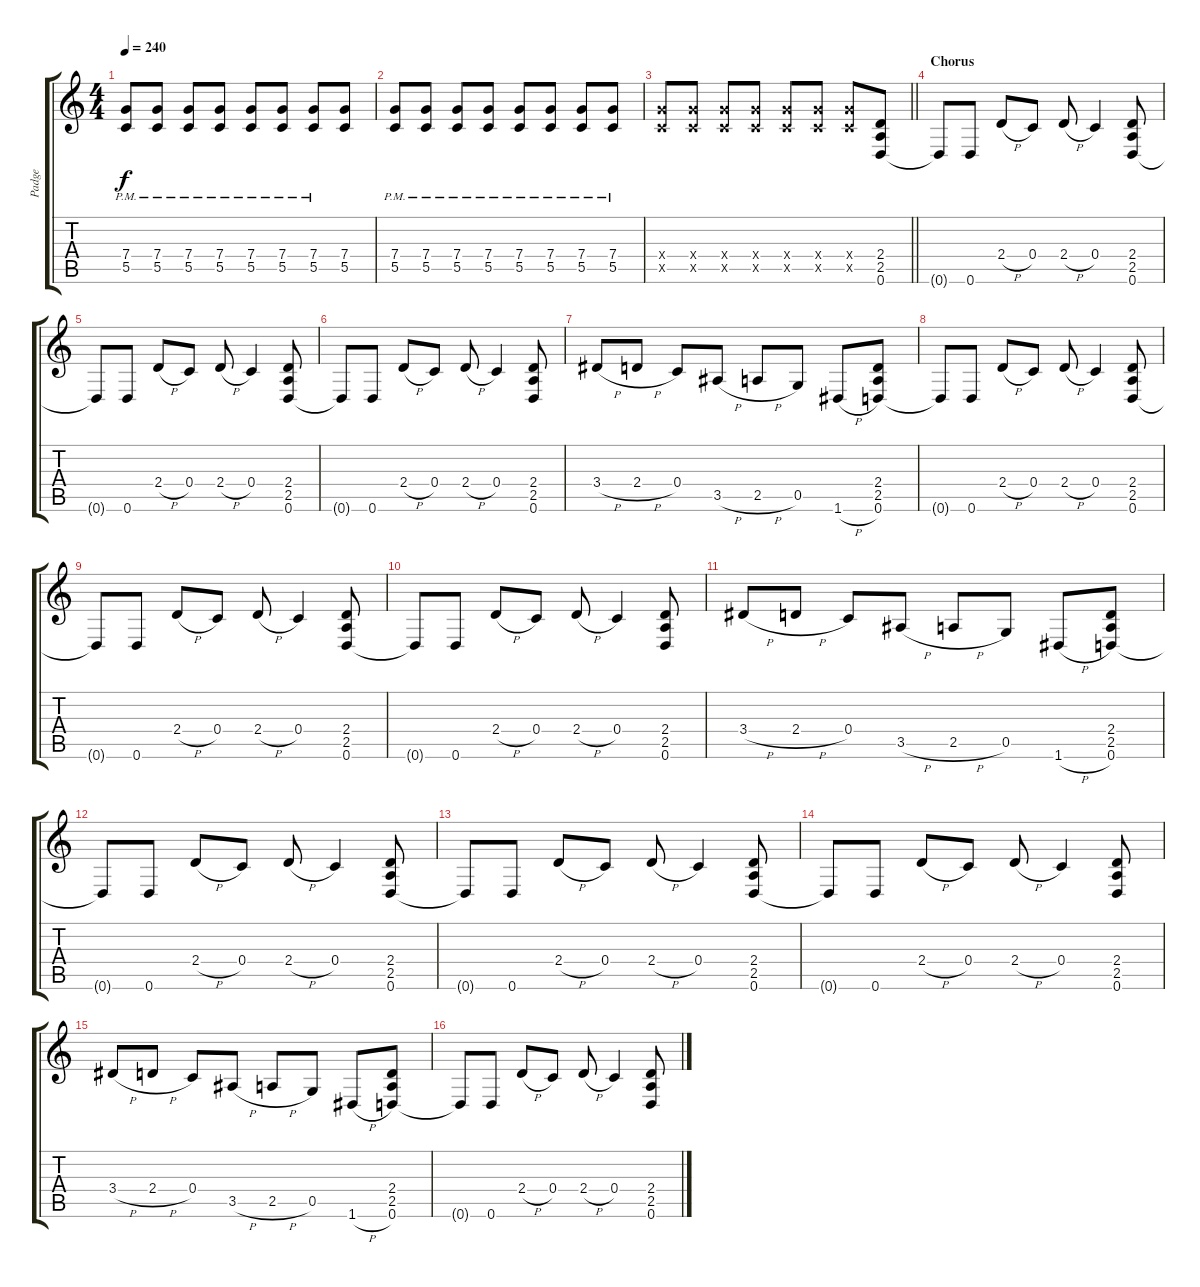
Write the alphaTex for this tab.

\track ("Padge" "Padge") {instrument distortionguitar}
\staff {score tabs}
\tuning (D4 A3 F3 C3 G2 D2) {hide}
\ts (4 4)
\tempo 240
\clef g2
\ks c
(7.4{pm} 5.5{pm}).8{dy f} (7.4{pm} 5.5{pm}).8 (7.4{pm} 5.5{pm}).8 (7.4{pm} 5.5{pm}).8 (7.4{pm} 5.5{pm}).8 (7.4{pm} 5.5{pm}).8 (7.4{pm} 5.5{pm}).8 (7.4 5.5).8 |
(7.4{pm} 5.5{pm}).8 (7.4{pm} 5.5{pm}).8 (7.4{pm} 5.5{pm}).8 (7.4{pm} 5.5{pm}).8 (7.4{pm} 5.5{pm}).8 (7.4{pm} 5.5{pm}).8 (7.4{pm} 5.5{pm}).8 (7.4{pm} 5.5{pm}).8 |
\barLineRight lightlight
(7.4{x} 5.5{x}).8 (7.4{x} 5.5{x}).8 (7.4{x} 5.5{x}).8 (7.4{x} 5.5{x}).8 (7.4{x} 5.5{x}).8 (7.4{x} 5.5{x}).8 (7.4{x} 5.5{x}).8 (2.4 2.5 0.6).8 |
\section ("" "Chorus")
0.6{t}.8 0.6.8 2.4{h}.8 0.4.8 2.4{h}.8 0.4.4 (2.4 2.5 0.6).8 |
0.6{t}.8 0.6.8 2.4{h}.8 0.4.8 2.4{h}.8 0.4.4 (2.4 2.5 0.6).8 |
0.6{t}.8 0.6.8 2.4{h}.8 0.4.8 2.4{h}.8 0.4.4 (2.4 2.5 0.6).8 |
3.4{h}.8 2.4{h}.8 0.4.8 3.5{h}.8 2.5{h}.8 0.5.8 1.6{h}.8 (2.4 2.5 0.6).8 |
0.6{t}.8 0.6.8 2.4{h}.8 0.4.8 2.4{h}.8 0.4.4 (2.4 2.5 0.6).8 |
0.6{t}.8 0.6.8 2.4{h}.8 0.4.8 2.4{h}.8 0.4.4 (2.4 2.5 0.6).8 |
0.6{t}.8 0.6.8 2.4{h}.8 0.4.8 2.4{h}.8 0.4.4 (2.4 2.5 0.6).8 |
3.4{h}.8 2.4{h}.8 0.4.8 3.5{h}.8 2.5{h}.8 0.5.8 1.6{h}.8 (2.4 2.5 0.6).8 |
0.6{t}.8 0.6.8 2.4{h}.8 0.4.8 2.4{h}.8 0.4.4 (2.4 2.5 0.6).8 |
0.6{t}.8 0.6.8 2.4{h}.8 0.4.8 2.4{h}.8 0.4.4 (2.4 2.5 0.6).8 |
0.6{t}.8 0.6.8 2.4{h}.8 0.4.8 2.4{h}.8 0.4.4 (2.4 2.5 0.6).8 |
3.4{h}.8 2.4{h}.8 0.4.8 3.5{h}.8 2.5{h}.8 0.5.8 1.6{h}.8 (2.4 2.5 0.6).8 |
0.6{t}.8 0.6.8 2.4{h}.8 0.4.8 2.4{h}.8 0.4.4 (2.4 2.5 0.6).8
